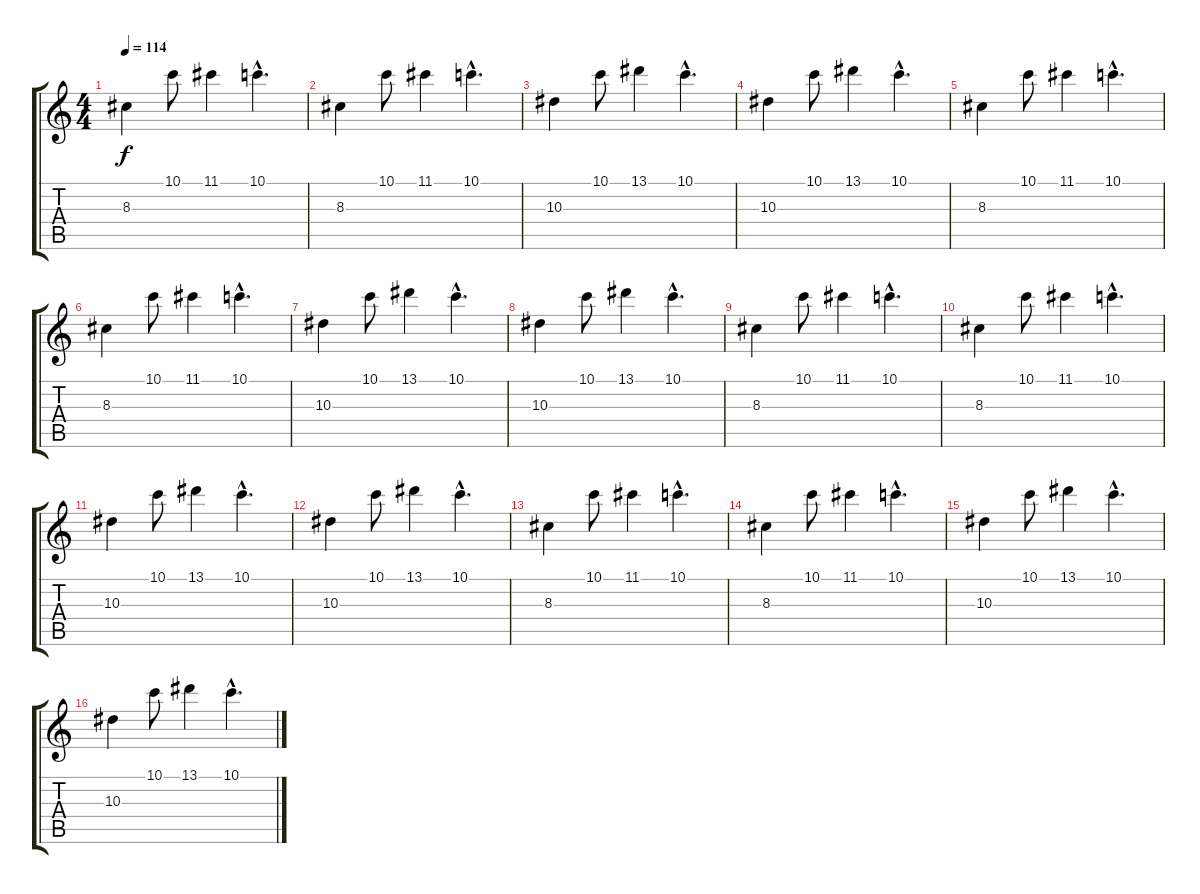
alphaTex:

\track "" {instrument electricguitarclean}
\staff {score tabs}
\tuning (D4 A3 F3 C3 G2 C2) {hide}
\ts (4 4)
\tempo 114
\clef g2
\ks c
8.3.4{dy f} 10.1.8 11.1.4 10.1{hac}.4{d} |
8.3.4 10.1.8 11.1.4 10.1{hac}.4{d} |
10.3.4 10.1.8 13.1.4 10.1{hac}.4{d} |
10.3.4 10.1.8 13.1.4 10.1{hac}.4{d} |
8.3.4 10.1.8 11.1.4 10.1{hac}.4{d} |
8.3.4 10.1.8 11.1.4 10.1{hac}.4{d} |
10.3.4 10.1.8 13.1.4 10.1{hac}.4{d} |
10.3.4 10.1.8 13.1.4 10.1{hac}.4{d} |
8.3.4 10.1.8 11.1.4 10.1{hac}.4{d} |
8.3.4 10.1.8 11.1.4 10.1{hac}.4{d} |
10.3.4 10.1.8 13.1.4 10.1{hac}.4{d} |
10.3.4 10.1.8 13.1.4 10.1{hac}.4{d} |
8.3.4 10.1.8 11.1.4 10.1{hac}.4{d} |
8.3.4 10.1.8 11.1.4 10.1{hac}.4{d} |
10.3.4 10.1.8 13.1.4 10.1{hac}.4{d} |
10.3.4 10.1.8 13.1.4 10.1{hac}.4{d}
